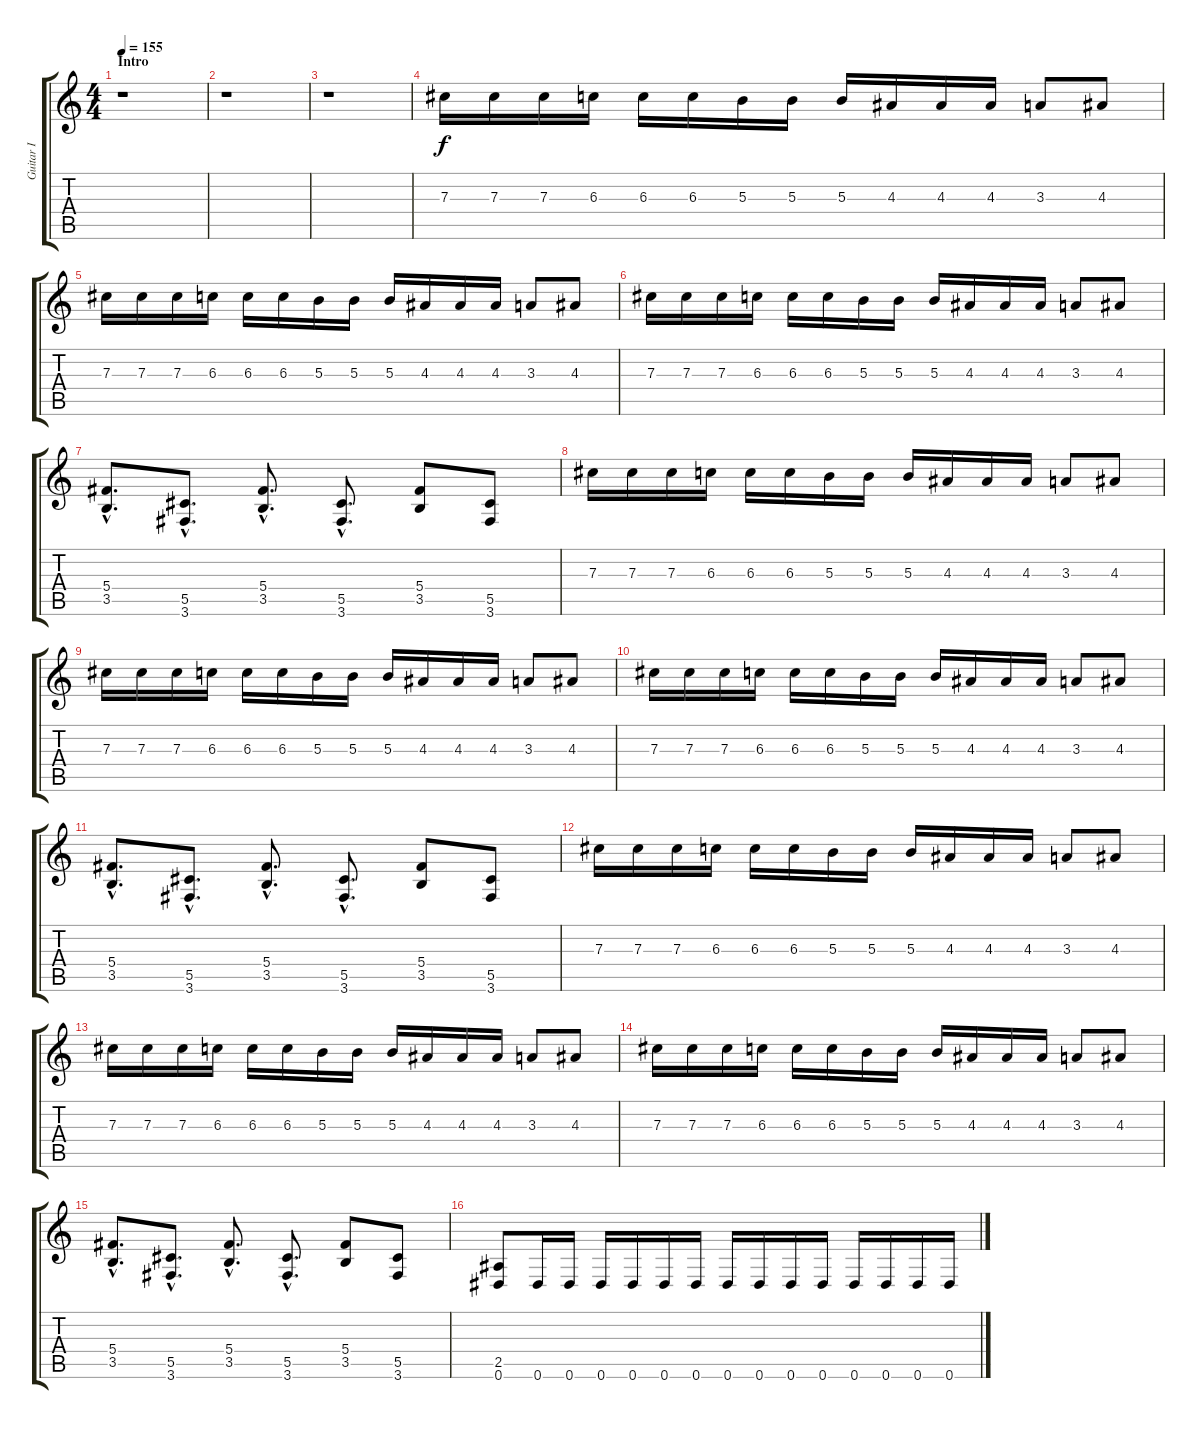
\track ("Guitar I" "Guitar I") {instrument distortionguitar}
\staff {score tabs}
\tuning (Eb4 Bb3 Gb3 Db3 Ab2 Eb2) {hide}
\ts (4 4)
\section ("" "Intro")
\tempo 155
\clef g2
\ks c
r.1{dy f instrument distortionguitar} |
r.1 |
r.1 |
7.3.16 7.3.16 7.3.16 6.3.16 6.3.16 6.3.16 5.3.16 5.3.16 5.3.16 4.3.16 4.3.16 4.3.16 3.3.8 4.3.8 |
7.3.16 7.3.16 7.3.16 6.3.16 6.3.16 6.3.16 5.3.16 5.3.16 5.3.16 4.3.16 4.3.16 4.3.16 3.3.8 4.3.8 |
7.3.16 7.3.16 7.3.16 6.3.16 6.3.16 6.3.16 5.3.16 5.3.16 5.3.16 4.3.16 4.3.16 4.3.16 3.3.8 4.3.8 |
(5.4{hac} 3.5{hac}).8{d} (5.5{hac} 3.6{hac}).8{d} (5.4{hac} 3.5{hac}).8{d} (5.5{hac} 3.6{hac}).8{d} (5.4 3.5).8 (5.5 3.6).8 |
7.3.16 7.3.16 7.3.16 6.3.16 6.3.16 6.3.16 5.3.16 5.3.16 5.3.16 4.3.16 4.3.16 4.3.16 3.3.8 4.3.8 |
7.3.16 7.3.16 7.3.16 6.3.16 6.3.16 6.3.16 5.3.16 5.3.16 5.3.16 4.3.16 4.3.16 4.3.16 3.3.8 4.3.8 |
7.3.16 7.3.16 7.3.16 6.3.16 6.3.16 6.3.16 5.3.16 5.3.16 5.3.16 4.3.16 4.3.16 4.3.16 3.3.8 4.3.8 |
(5.4{hac} 3.5{hac}).8{d} (5.5{hac} 3.6{hac}).8{d} (5.4{hac} 3.5{hac}).8{d} (5.5{hac} 3.6{hac}).8{d} (5.4 3.5).8 (5.5 3.6).8 |
7.3.16 7.3.16 7.3.16 6.3.16 6.3.16 6.3.16 5.3.16 5.3.16 5.3.16 4.3.16 4.3.16 4.3.16 3.3.8 4.3.8 |
7.3.16 7.3.16 7.3.16 6.3.16 6.3.16 6.3.16 5.3.16 5.3.16 5.3.16 4.3.16 4.3.16 4.3.16 3.3.8 4.3.8 |
7.3.16 7.3.16 7.3.16 6.3.16 6.3.16 6.3.16 5.3.16 5.3.16 5.3.16 4.3.16 4.3.16 4.3.16 3.3.8 4.3.8 |
(5.4{hac} 3.5{hac}).8{d} (5.5{hac} 3.6{hac}).8{d} (5.4{hac} 3.5{hac}).8{d} (5.5{hac} 3.6{hac}).8{d} (5.4 3.5).8 (5.5 3.6).8 |
\section ("" "")
(2.5 0.6).8 0.6.16 0.6.16 0.6.16 0.6.16 0.6.16 0.6.16 0.6.16 0.6.16 0.6.16 0.6.16 0.6.16 0.6.16 0.6.16 0.6.16
